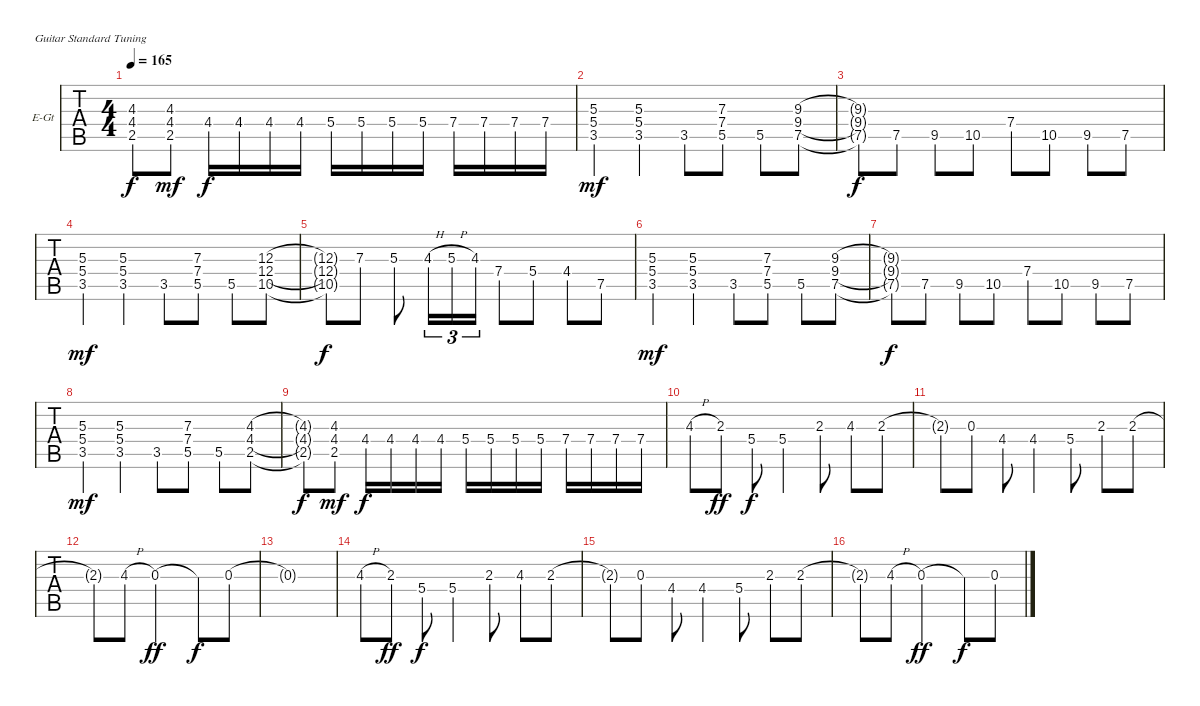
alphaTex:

\bracketExtendMode groupsimilarinstruments
\firstSystemTrackNameOrientation horizontal
\otherSystemsTrackNameOrientation horizontal
\track ("Guitar 1 (Lead)" "E-Gt") {instrument distortionguitar}
\staff {tabs}
\tuning (E4 B3 G3 D3 A2 E2)
\ts (4 4)
\tempo 165
\clef g2
\ks c
(4.3{t} 4.4{t} 2.5{t}).8{dy f} (4.3 4.4 2.5).8{dy mf} 4.4.16{dy f} 4.4.16 4.4.16 4.4.16 5.4.16 5.4.16 5.4.16 5.4.16 7.4.16 7.4.16 7.4.16 7.4.16 |
(5.3 5.4 3.5).4{dy mf} (5.3 5.4 3.5).4 3.5.8 (7.3 7.4 5.5).8 5.5.8 (9.3 9.4 7.5).8 |
(9.3{t} 9.4{t} 7.5{t}).8{dy f} 7.5.8 9.5.8 10.5.8 7.4.8 10.5.8 9.5.8 7.5.8 |
(5.3 5.4 3.5).4{dy mf} (5.3 5.4 3.5).4 3.5.8 (7.3 7.4 5.5).8 5.5.8 (12.3 12.4 10.5).8 |
(12.3{t} 12.4{t} 10.5{t}).8{dy f} 7.3.8 5.3.8 4.3{h}.16{tu (3 2)} 5.3{h}.16{tu (3 2)} 4.3.16{tu (3 2)} 7.4.8 5.4.8 4.4.8 7.5.8 |
(5.3 5.4 3.5).4{dy mf} (5.3 5.4 3.5).4 3.5.8 (7.3 7.4 5.5).8 5.5.8 (9.3 9.4 7.5).8 |
(9.3{t} 9.4{t} 7.5{t}).8{dy f} 7.5.8 9.5.8 10.5.8 7.4.8 10.5.8 9.5.8 7.5.8 |
(5.3 5.4 3.5).4{dy mf} (5.3 5.4 3.5).4 3.5.8 (7.3 7.4 5.5).8 5.5.8 (4.3 4.4 2.5).8 |
(4.3{t} 4.4{t} 2.5{t}).8{dy f} (4.3 4.4 2.5).8{dy mf} 4.4.16{dy f} 4.4.16 4.4.16 4.4.16 5.4.16 5.4.16 5.4.16 5.4.16 7.4.16 7.4.16 7.4.16 7.4.16 |
4.3{h}.8 2.3.8{dy ff} 5.4.8{dy f} 5.4.4 2.3.8 4.3.8 2.3.8 |
2.3{t}.8 0.3.8 4.4.8 4.4.4 5.4.8 2.3.8 2.3.8 |
2.3{t}.8 4.3{h}.8 0.3.2{dy ff} 0.3{t}.8{dy f} 0.3.8 |
0.3{t}.1 |
4.3{h}.8 2.3.8{dy ff} 5.4.8{dy f} 5.4.4 2.3.8 4.3.8 2.3.8 |
2.3{t}.8 0.3.8 4.4.8 4.4.4 5.4.8 2.3.8 2.3.8 |
2.3{t}.8 4.3{h}.8 0.3.2{dy ff} 0.3{t}.8{dy f} 0.3.8
